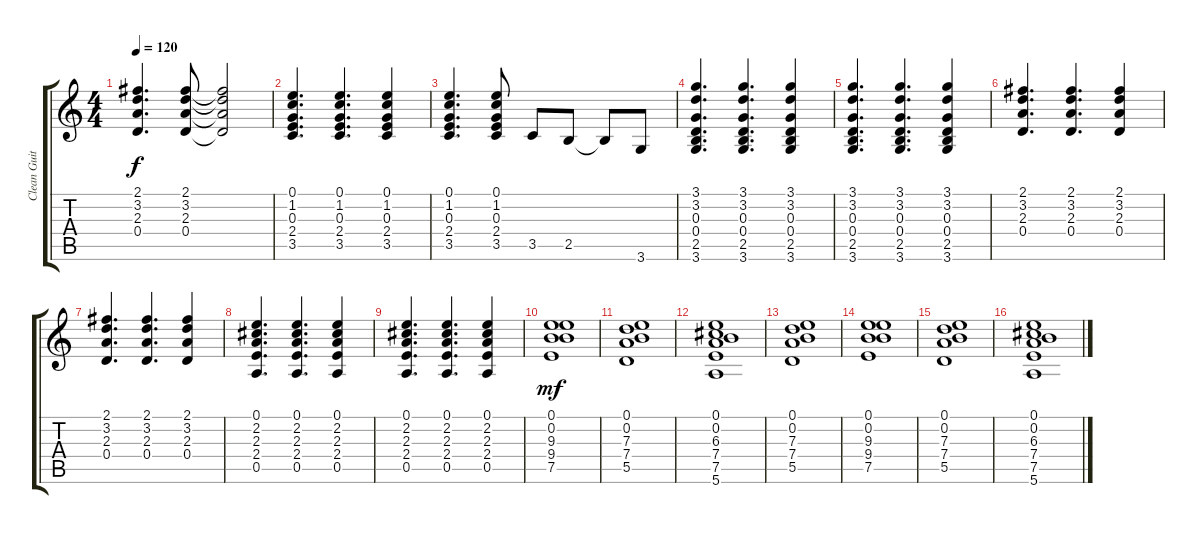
\track ("Clean Guitar" "Clean Guit") {instrument electricguitarclean}
\staff {score tabs}
\tuning (E4 B3 G3 D3 A2 E2) {hide}
\ts (4 4)
\tempo 120
\clef g2
\ks c
(2.1 3.2 2.3 0.4).4{d dy f} (2.1 3.2 2.3 0.4).8 (2.1{t} 3.2{t} 2.3{t} 0.4{t}).2 |
(0.1 1.2 0.3 2.4 3.5).4{d} (0.1 1.2 0.3 2.4 3.5).4{d} (0.1 1.2 0.3 2.4 3.5).4 |
(0.1 1.2 0.3 2.4 3.5).4{d} (0.1 1.2 0.3 2.4 3.5).8 3.5.8 2.5.8 2.5{t}.8 3.6.8 |
(3.1 3.2 0.3 0.4 2.5 3.6).4{d} (3.1 3.2 0.3 0.4 2.5 3.6).4{d} (3.1 3.2 0.3 0.4 2.5 3.6).4 |
(3.1 3.2 0.3 0.4 2.5 3.6).4{d} (3.1 3.2 0.3 0.4 2.5 3.6).4{d} (3.1 3.2 0.3 0.4 2.5 3.6).4 |
(2.1 3.2 2.3 0.4).4{d} (2.1 3.2 2.3 0.4).4{d} (2.1 3.2 2.3 0.4).4 |
(2.1 3.2 2.3 0.4).4{d} (2.1 3.2 2.3 0.4).4{d} (2.1 3.2 2.3 0.4).4 |
(0.1 2.2 2.3 2.4 0.5).4{d} (0.1 2.2 2.3 2.4 0.5).4{d} (0.1 2.2 2.3 2.4 0.5).4 |
(0.1 2.2 2.3 2.4 0.5).4{d} (0.1 2.2 2.3 2.4 0.5).4{d} (0.1 2.2 2.3 2.4 0.5).4 |
(0.1 0.2 9.3 9.4 7.5).1{dy mf} |
(0.1 0.2 7.3 7.4 5.5).1 |
(0.1 0.2 6.3 7.4 7.5 5.6).1 |
(0.1 0.2 7.3 7.4 5.5).1 |
(0.1 0.2 9.3 9.4 7.5).1 |
(0.1 0.2 7.3 7.4 5.5).1 |
(0.1 0.2 6.3 7.4 7.5 5.6).1
